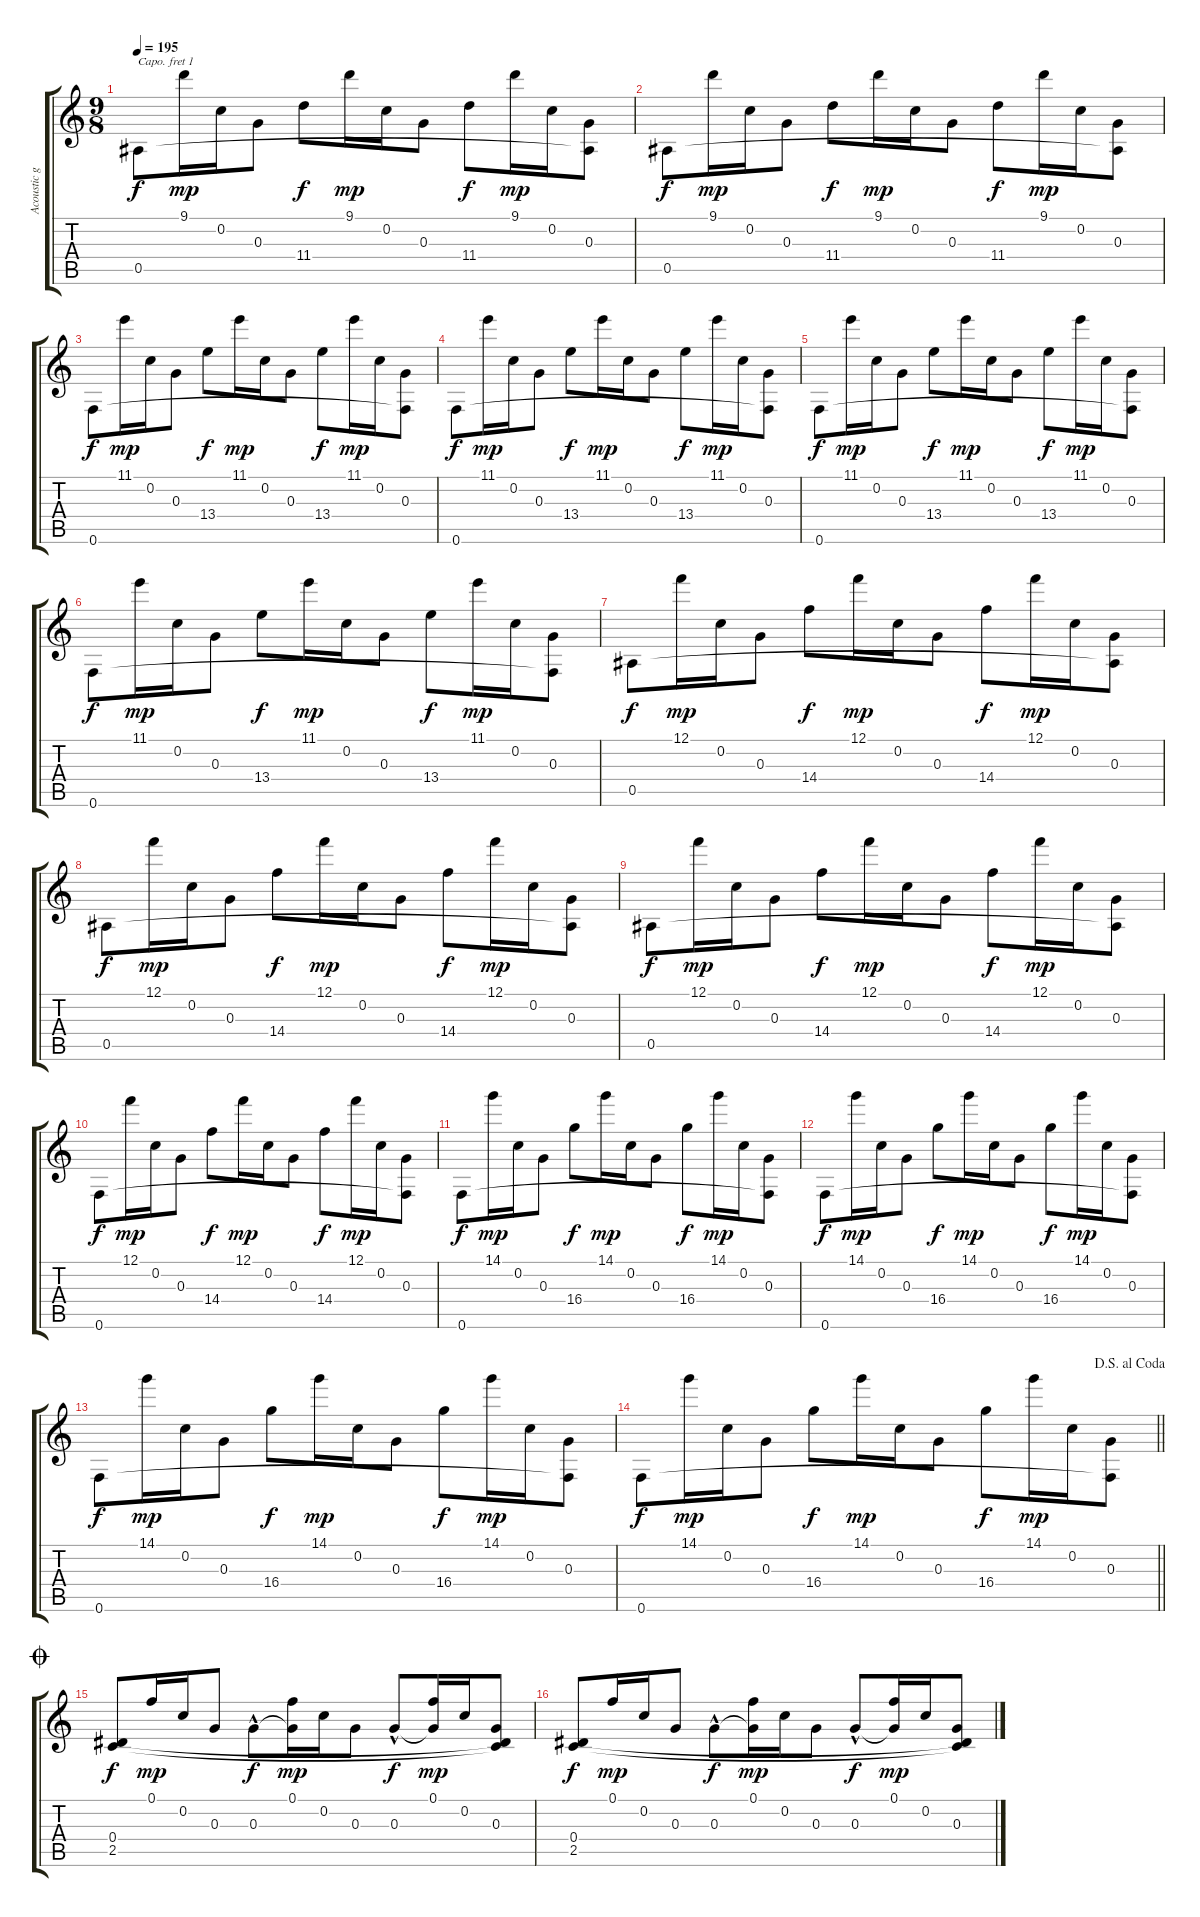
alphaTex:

\track ("Acoustic guitar" "Acoustic g") {instrument acousticguitarsteel}
\staff {score tabs}
\capo 1
\tuning (E4 B3 Gb3 D3 A2 E2) {hide}
\ts (9 8)
\tempo 195
\clef g2
\ks c
0.5.8{dy f} 9.1.16{dy mp} 0.2.16 0.3.8 11.4.8{dy f} 9.1.16{dy mp} 0.2.16 0.3.8 11.4.8{dy f} 9.1.16{dy mp} 0.2.16 (0.3 0.5{t}).8 |
0.5.8{dy f} 9.1.16{dy mp} 0.2.16 0.3.8 11.4.8{dy f} 9.1.16{dy mp} 0.2.16 0.3.8 11.4.8{dy f} 9.1.16{dy mp} 0.2.16 (0.3 0.5{t}).8 |
0.6.8{dy f} 11.1.16{dy mp} 0.2.16 0.3.8 13.4.8{dy f} 11.1.16{dy mp} 0.2.16 0.3.8 13.4.8{dy f} 11.1.16{dy mp} 0.2.16 (0.3 0.6{t}).8 |
0.6.8{dy f} 11.1.16{dy mp} 0.2.16 0.3.8 13.4.8{dy f} 11.1.16{dy mp} 0.2.16 0.3.8 13.4.8{dy f} 11.1.16{dy mp} 0.2.16 (0.3 0.6{t}).8 |
0.6.8{dy f} 11.1.16{dy mp} 0.2.16 0.3.8 13.4.8{dy f} 11.1.16{dy mp} 0.2.16 0.3.8 13.4.8{dy f} 11.1.16{dy mp} 0.2.16 (0.3 0.6{t}).8 |
0.6.8{dy f} 11.1.16{dy mp} 0.2.16 0.3.8 13.4.8{dy f} 11.1.16{dy mp} 0.2.16 0.3.8 13.4.8{dy f} 11.1.16{dy mp} 0.2.16 (0.3 0.6{t}).8 |
0.5.8{dy f} 12.1.16{dy mp} 0.2.16 0.3.8 14.4.8{dy f} 12.1.16{dy mp} 0.2.16 0.3.8 14.4.8{dy f} 12.1.16{dy mp} 0.2.16 (0.3 0.5{t}).8 |
0.5.8{dy f} 12.1.16{dy mp} 0.2.16 0.3.8 14.4.8{dy f} 12.1.16{dy mp} 0.2.16 0.3.8 14.4.8{dy f} 12.1.16{dy mp} 0.2.16 (0.3 0.5{t}).8 |
0.5.8{dy f} 12.1.16{dy mp} 0.2.16 0.3.8 14.4.8{dy f} 12.1.16{dy mp} 0.2.16 0.3.8 14.4.8{dy f} 12.1.16{dy mp} 0.2.16 (0.3 0.5{t}).8 |
0.6.8{dy f} 12.1.16{dy mp} 0.2.16 0.3.8 14.4.8{dy f} 12.1.16{dy mp} 0.2.16 0.3.8 14.4.8{dy f} 12.1.16{dy mp} 0.2.16 (0.3 0.6{t}).8 |
0.6.8{dy f} 14.1.16{dy mp} 0.2.16 0.3.8 16.4.8{dy f} 14.1.16{dy mp} 0.2.16 0.3.8 16.4.8{dy f} 14.1.16{dy mp} 0.2.16 (0.3 0.6{t}).8 |
0.6.8{dy f} 14.1.16{dy mp} 0.2.16 0.3.8 16.4.8{dy f} 14.1.16{dy mp} 0.2.16 0.3.8 16.4.8{dy f} 14.1.16{dy mp} 0.2.16 (0.3 0.6{t}).8 |
0.6.8{dy f} 14.1.16{dy mp} 0.2.16 0.3.8 16.4.8{dy f} 14.1.16{dy mp} 0.2.16 0.3.8 16.4.8{dy f} 14.1.16{dy mp} 0.2.16 (0.3 0.6{t}).8 |
\jump dalsegnoalcoda
\barLineRight lightlight
0.6.8{dy f} 14.1.16{dy mp} 0.2.16 0.3.8 16.4.8{dy f} 14.1.16{dy mp} 0.2.16 0.3.8 16.4.8{dy f} 14.1.16{dy mp} 0.2.16 (0.3 0.6{t}).8 |
\jump coda
(0.4 2.5).8{dy f} 0.1.16{dy mp} 0.2.16 0.3.8 0.3{hac}.8{dy f} (0.1 0.3{t}).16{dy mp} 0.2.16 0.3.8 0.3{hac}.8{dy f} (0.1 0.3{t}).16{dy mp} 0.2.16 (0.3 0.4{t} 2.5{t}).8 |
(0.4 2.5).8{dy f} 0.1.16{dy mp} 0.2.16 0.3.8 0.3{hac}.8{dy f} (0.1 0.3{t}).16{dy mp} 0.2.16 0.3.8 0.3{hac}.8{dy f} (0.1 0.3{t}).16{dy mp} 0.2.16 (0.3 0.4{t} 2.5{t}).8
